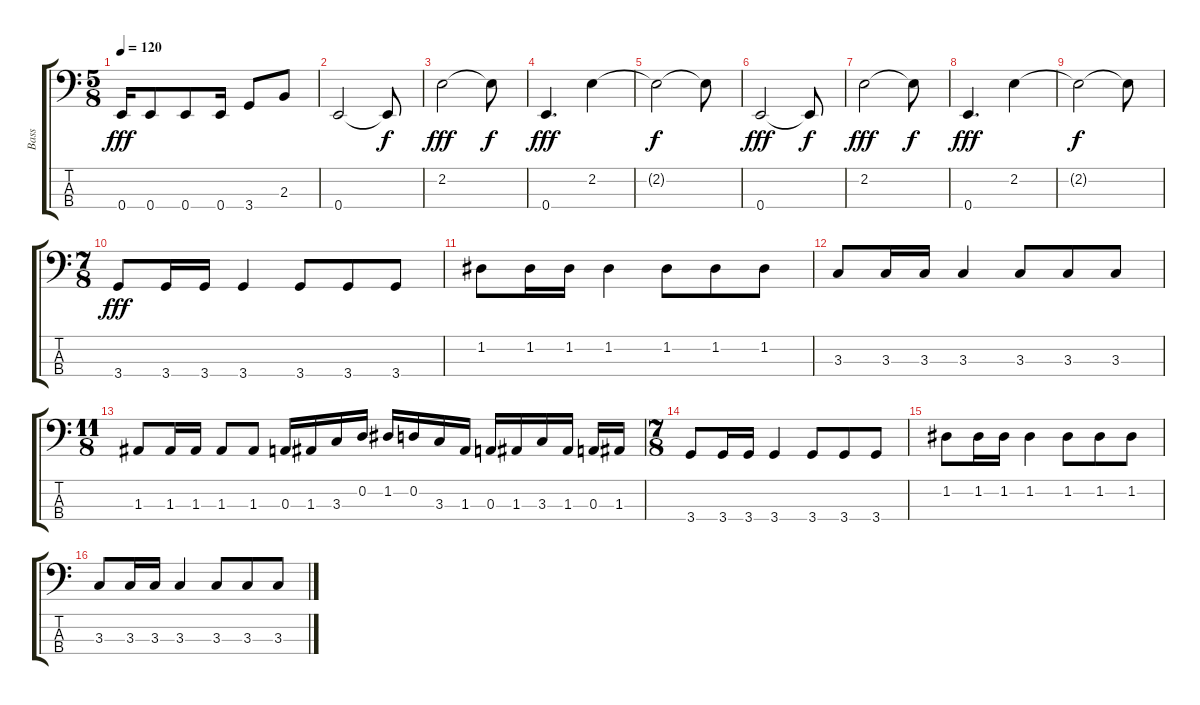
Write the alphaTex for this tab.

\track ("Bass" "Bass") {instrument electricbassfinger}
\staff {score tabs}
\tuning (G2 D2 A1 E1) {hide}
\ts (5 8)
\tempo 120
\clef f4
\ks c
0.4.16{dy fff} 0.4.8 0.4.8 0.4.16 3.4.8 2.3.8 |
0.4.2 0.4{t}.8{dy f} |
2.2.2{dy fff} 2.2{t}.8{dy f} |
0.4.4{d dy fff} 2.2.4 |
2.2{t}.2{dy f} 2.2{t}.8 |
0.4.2{dy fff} 0.4{t}.8{dy f} |
2.2.2{dy fff} 2.2{t}.8{dy f} |
0.4.4{d dy fff} 2.2.4 |
2.2{t}.2{dy f} 2.2{t}.8 |
\ts (7 8)
3.4.8{dy fff} 3.4.16 3.4.16 3.4.4 3.4.8 3.4.8 3.4.8 |
1.2.8 1.2.16 1.2.16 1.2.4 1.2.8 1.2.8 1.2.8 |
3.3.8 3.3.16 3.3.16 3.3.4 3.3.8 3.3.8 3.3.8 |
\ts (11 8)
1.3.8 1.3.16 1.3.16 1.3.8 1.3.8 0.3.16 1.3.16 3.3.16 0.2.16 1.2.16 0.2.16 3.3.16 1.3.16 0.3.16 1.3.16 3.3.16 1.3.16 0.3.16 1.3.16 |
\ts (7 8)
3.4.8 3.4.16 3.4.16 3.4.4 3.4.8 3.4.8 3.4.8 |
1.2.8 1.2.16 1.2.16 1.2.4 1.2.8 1.2.8 1.2.8 |
3.3.8 3.3.16 3.3.16 3.3.4 3.3.8 3.3.8 3.3.8
